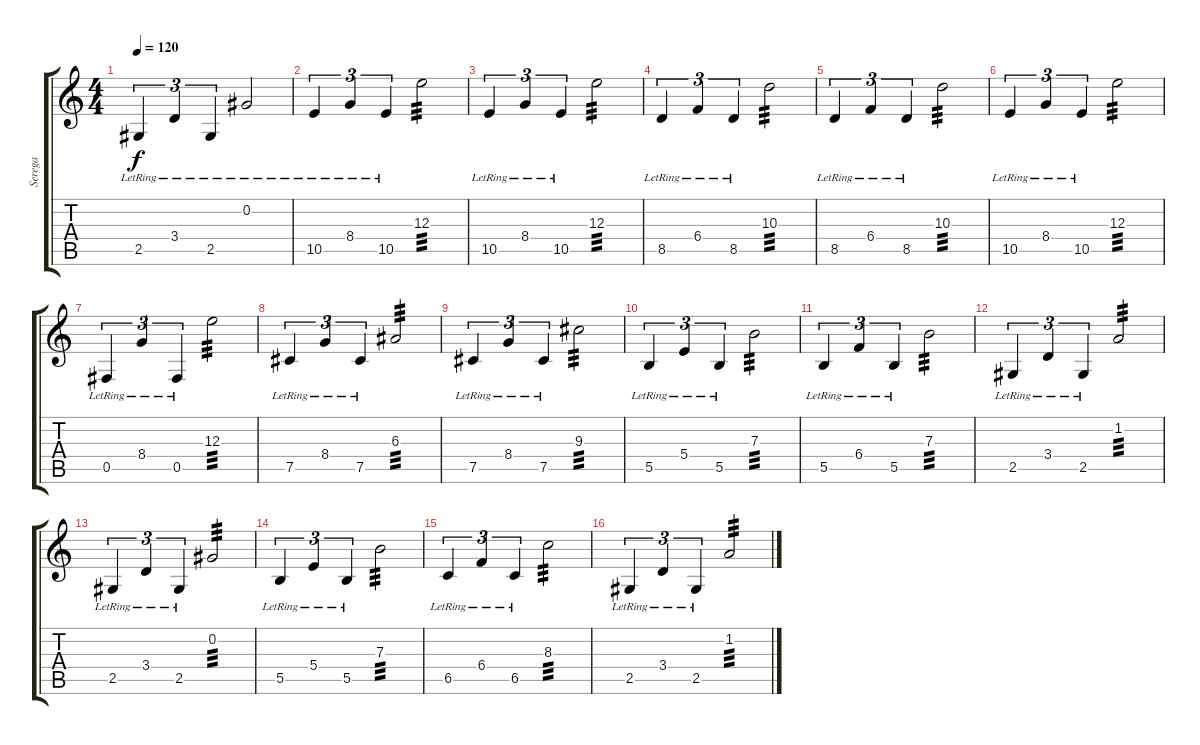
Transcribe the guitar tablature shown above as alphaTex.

\track ("Serega" "Serega") {instrument distortionguitar}
\staff {score tabs}
\tuning (Db4 Ab3 E3 B2 Gb2 Db2) {hide}
\ts (4 4)
\tempo 120
\clef g2
\ks c
2.5{lr}.4{tu (3 2) dy f} 3.4{lr}.4{tu (3 2)} 2.5{lr}.4{tu (3 2)} 0.2{lr}.2 |
10.5{lr}.4{tu (3 2)} 8.4{lr}.4{tu (3 2)} 10.5{lr}.4{tu (3 2)} 12.3.2{tp 3} |
10.5{lr}.4{tu (3 2)} 8.4{lr}.4{tu (3 2)} 10.5{lr}.4{tu (3 2)} 12.3.2{tp 3} |
8.5{lr}.4{tu (3 2)} 6.4{lr}.4{tu (3 2)} 8.5{lr}.4{tu (3 2)} 10.3.2{tp 3} |
8.5{lr}.4{tu (3 2)} 6.4{lr}.4{tu (3 2)} 8.5{lr}.4{tu (3 2)} 10.3.2{tp 3} |
10.5{lr}.4{tu (3 2)} 8.4{lr}.4{tu (3 2)} 10.5{lr}.4{tu (3 2)} 12.3.2{tp 3} |
0.5{lr}.4{tu (3 2)} 8.4{lr}.4{tu (3 2)} 0.5{lr}.4{tu (3 2)} 12.3.2{tp 3} |
7.5{lr}.4{tu (3 2)} 8.4{lr}.4{tu (3 2)} 7.5{lr}.4{tu (3 2)} 6.3.2{tp 3} |
7.5{lr}.4{tu (3 2)} 8.4{lr}.4{tu (3 2)} 7.5{lr}.4{tu (3 2)} 9.3.2{tp 3} |
5.5{lr}.4{tu (3 2)} 5.4{lr}.4{tu (3 2)} 5.5{lr}.4{tu (3 2)} 7.3.2{tp 3} |
5.5{lr}.4{tu (3 2)} 6.4{lr}.4{tu (3 2)} 5.5{lr}.4{tu (3 2)} 7.3.2{tp 3} |
2.5{lr}.4{tu (3 2)} 3.4{lr}.4{tu (3 2)} 2.5{lr}.4{tu (3 2)} 1.2.2{tp 3} |
2.5{lr}.4{tu (3 2)} 3.4{lr}.4{tu (3 2)} 2.5{lr}.4{tu (3 2)} 0.2.2{tp 3} |
5.5{lr}.4{tu (3 2)} 5.4{lr}.4{tu (3 2)} 5.5{lr}.4{tu (3 2)} 7.3.2{tp 3} |
6.5{lr}.4{tu (3 2)} 6.4{lr}.4{tu (3 2)} 6.5{lr}.4{tu (3 2)} 8.3.2{tp 3} |
2.5{lr}.4{tu (3 2)} 3.4{lr}.4{tu (3 2)} 2.5{lr}.4{tu (3 2)} 1.2.2{tp 3}
